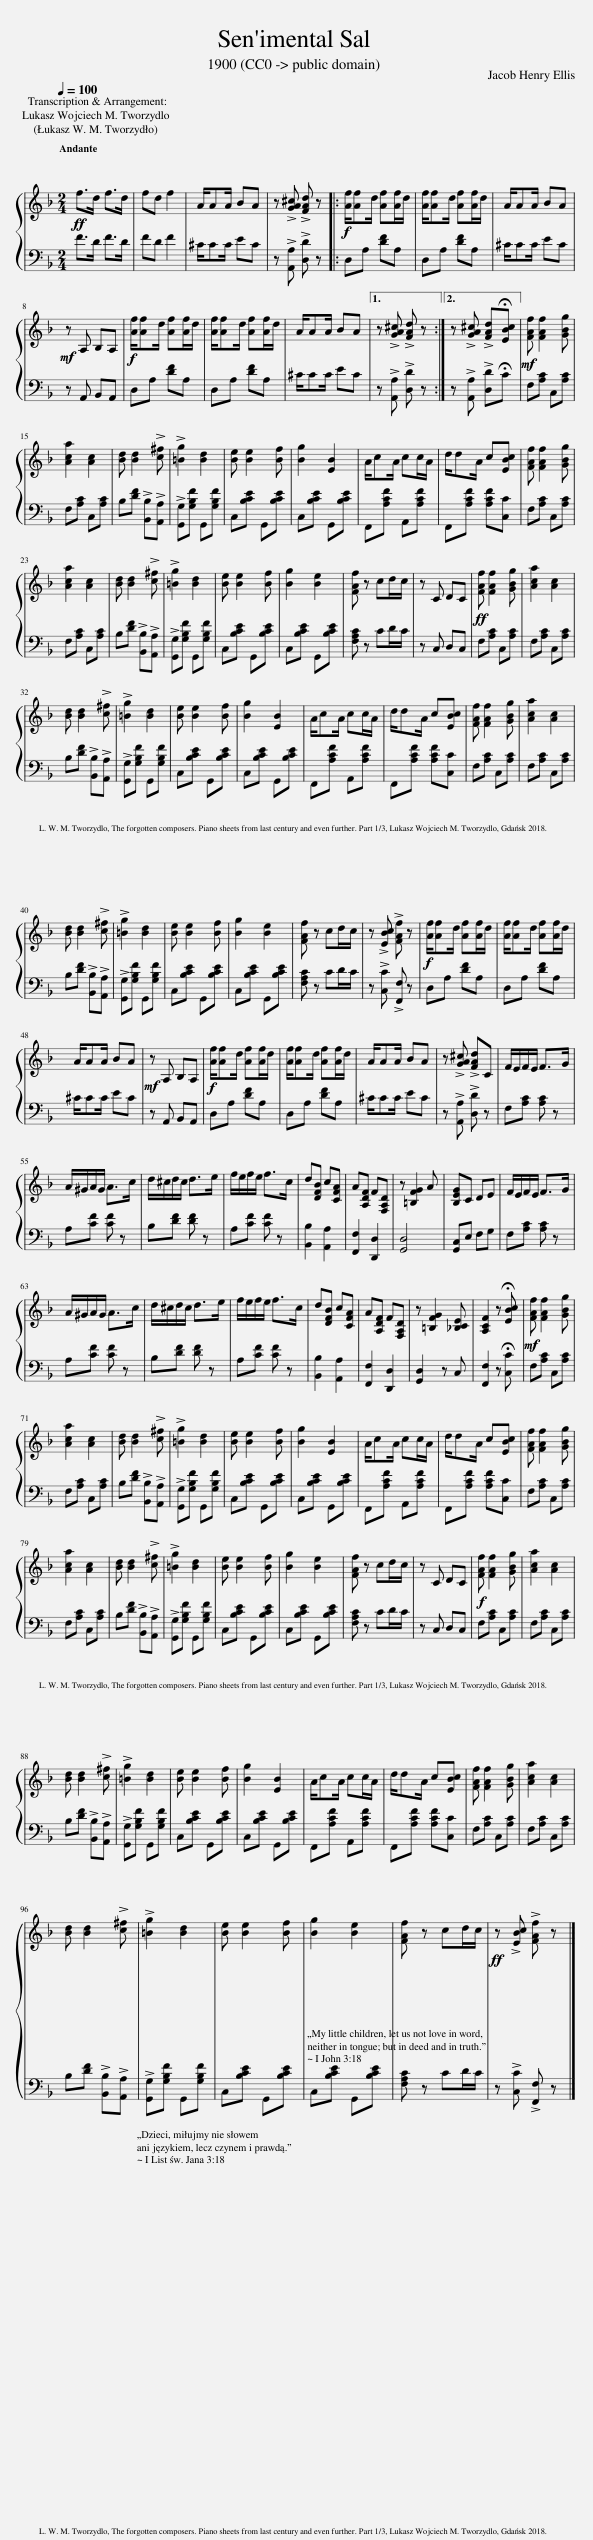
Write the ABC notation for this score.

X:1
%%score { 1 | 2 }
L:1/8
Q:1/4=100
M:2/4
I:linebreak $
K:F
V:1 treble
V:2 bass
V:1
!ff! f>d f>d | fd f2 | A/AA/ BA | z !>![GA^c] !>![FAd] z |:!f! [Af]/[Af]d/ [Af][Af]/d/ | %5
 [Af]/[Af]d/ [Af][Af]/d/ | A/AA/ BA |$!mf! z A, B,A, |!f! [Af]/[Af]d/ [Af][Af]/d/ | [Af]/[Af]d/ [Af][Af]/d/ | %10
 A/AA/ BA |1 z !>![GA^c] !>![FAd] z :|2 z !>![GA^c] !>![FAd]!fermata![EBc] ||!mf! [FAf] [FAf]2 [GBg] |$ [Aca]2 [Ac]2 | %15
 [Bd] [Bd]2 !>![c^f] | !>![=Bg]2 [Bd]2 | [Be] [Be]2 [Bf] | [Bg]2 [EB]2 | A/cA/ cc/A/ | %20
 d/dA/ c[EBc] | [FAf] [FAf]2 [GBg] |$ [Aca]2 [Ac]2 | [Bd] [Bd]2 !>![c^f] | !>![=Bg]2 [Bd]2 | %25
 [Be] [Be]2 [Bf] | [Bg]2 [Be]2 | [FAf] z cd/c/ | z C DC |!ff! [FAf] [FAf]2 [GBg] | %30
 [Aca]2 [Ac]2 |$ [Bd] [Bd]2 !>![c^f] | !>![=Bg]2 [Bd]2 | [Be] [Be]2 [Bf] | [Bg]2 [EB]2 | %35
 A/cA/ cc/A/ | d/dA/ c[EBc] | [FAf] [FAf]2 [GBg] | [Aca]2 [Ac]2 |$ [Bd] [Bd]2 !>![c^f] | %40
 !>![=Bg]2 [Bd]2 | [Be] [Be]2 [Bf] | [Bg]2 [Be]2 | [FAf] z cd/c/ | z !>![EBc] !>![FAf] z | %45
!f! [Af]/[Af]d/ [Af][Af]/d/ | [Af]/[Af]d/ [Af][Af]/d/ |$ A/AA/ BA |!mf! z A, B,A, |!f! [Af]/[Af]d/ [Af][Af]/d/ | %50
 [Af]/[Af]d/ [Af][Af]/d/ | A/AA/ BA | z !>![GA^c] !>![FAd]C | F/E/F/E/ F>G |$ A/^G/A/G/ A>c | %55
 d/^c/d/c/ d>e | f/e/f/e/ f>c | d[DFB] c[CFA] | A[A,DF] F[F,A,D] | z [=B,FG]2 A | %60
 [B,EG]C DE | F/E/F/E/ F>G |$ A/^G/A/G/ A>c | d/^c/d/c/ d>e | f/e/f/e/ f>c | %65
 d[DFB] c[CFA] | A[A,DF] F[F,A,D] | z [=B,FG]2 [_B,CE] | [A,CF]2 z !fermata![EBc] |!mf! [FAf] [FAf]2 [GBg] |$ %70
 [Aca]2 [Ac]2 | [Bd] [Bd]2 !>![c^f] | !>![=Bg]2 [Bd]2 | [Be] [Be]2 [Bf] | [Bg]2 [EB]2 | %75
 A/cA/ cc/A/ | d/dA/ c[EBc] | [FAf] [FAf]2 [GBg] |$ [Aca]2 [Ac]2 | [Bd] [Bd]2 !>![c^f] | %80
 !>![=Bg]2 [Bd]2 | [Be] [Be]2 [Bf] | [Bg]2 [Be]2 | [FAf] z cd/c/ | z C DC | %85
!f! [FAf] [FAf]2 [GBg] | [Aca]2 [Ac]2 |$ [Bd] [Bd]2 !>![c^f] | !>![=Bg]2 [Bd]2 | [Be] [Be]2 [Bf] | %90
 [Bg]2 [EB]2 | A/cA/ cc/A/ | d/dA/ c[EBc] | [FAf] [FAf]2 [GBg] | [Aca]2 [Ac]2 |$ %95
 [Bd] [Bd]2 !>![c^f] | !>![=Bg]2 [Bd]2 | [Be] [Be]2 [Bf] | [Bg]2 [Be]2 | [FAf] z cd/c/ | %100
!ff! z !>![EBc] !>![FAf] z |] %101
V:2
 F>D F>D | FD F2 | ^C/CC/ EC | z !>![A,,A,] !>![D,D] z |: D,A, [DF]A, | %5
 D,A, [DF]A, | ^C/CC/ EC |$ z A,, B,,A,, | D,A, [DF]A, | D,A, [DF]A, | %10
 ^C/CC/ EC |1 z !>![A,,A,] !>![D,D] z :|2 z !>![A,,A,] !>![D,D]!fermata!C || F,[A,C] C,[A,C] |$ F,[A,C] C,[A,C] | %15
 B,[DF] !>![B,,B,]!>![A,,A,] | !>![G,,G,][G,B,F] G,,[G,B,F] | C,[B,CE] G,,[B,CE] | C,[B,CE] G,,[B,CE] | F,,[A,CF] A,,[A,CF] | %20
 F,,[A,CF] [A,CF][C,C] | F,[A,C] C,[A,C] |$ F,[A,C] C,[A,C] | B,[DF] !>![B,,B,]!>![A,,A,] | !>![G,,G,][G,B,F] G,,[G,B,F] | %25
 C,[B,CE] G,,[B,CE] | C,[B,CE] G,,[B,CE] | [F,A,C] z CD/C/ | z C, D,C, | F,[A,C] C,[A,C] | %30
 F,[A,C] C,[A,C] |$ B,[DF] !>![B,,B,]!>![A,,A,] | !>![G,,G,][G,B,F] G,,[G,B,F] | C,[B,CE] G,,[B,CE] | C,[B,CE] G,,[B,CE] | %35
 F,,[A,CF] A,,[A,CF] | F,,[A,CF] [A,CF][C,C] | F,[A,C] C,[A,C] | F,[A,C] C,[A,C] |$ B,[DF] !>![B,,B,]!>![A,,A,] | %40
 !>![G,,G,][G,B,F] G,,[G,B,F] | C,[B,CE] G,,[B,CE] | C,[B,CE] G,,[B,CE] | [F,A,C] z CD/C/ | z !>![C,C] !>![F,,F,] z | %45
 D,A, [DF]A, | D,A, [DF]A, |$ ^C/CC/ EC | z A,, B,,A,, | D,A, [DF]A, | %50
 D,A, [DF]A, | ^C/CC/ EC | z !>![A,,A,] !>![D,D] z | F,[A,C] [A,C] z |$ A,[CF] [CF] z | %55
 B,[DF] [DF] z | A,[CF] [CF] z | [B,,B,]2 [A,,A,]2 | [F,,F,]2 [D,,D,]2 | [G,,D,]4 | %60
 [G,,C,]E, F,G, | F,[A,C] [A,C] z |$ A,[CF] [CF] z | B,[DF] [DF] z | A,[CF] [CF] z | %65
 [B,,B,]2 [A,,A,]2 | [F,,F,]2 [D,,D,]2 | [G,,D,]2 z C, | [F,,F,]2 z !fermata![C,C] | F,[A,C] C,[A,C] |$ %70
 F,[A,C] C,[A,C] | B,[DF] !>![B,,B,]!>![A,,A,] | !>![G,,G,][G,B,F] G,,[G,B,F] | C,[B,CE] G,,[B,CE] | C,[B,CE] G,,[B,CE] | %75
 F,,[A,CF] A,,[A,CF] | F,,[A,CF] [A,CF][C,C] | F,[A,C] C,[A,C] |$ F,[A,C] C,[A,C] | B,[DF] !>![B,,B,]!>![A,,A,] | %80
 !>![G,,G,][G,B,F] G,,[G,B,F] | C,[B,CE] G,,[B,CE] | C,[B,CE] G,,[B,CE] | [F,A,C] z CD/C/ | z C, D,C, | %85
 F,[A,C] C,[A,C] | F,[A,C] C,[A,C] |$ B,[DF] !>![B,,B,]!>![A,,A,] | !>![G,,G,][G,B,F] G,,[G,B,F] | C,[B,CE] G,,[B,CE] | %90
 C,[B,CE] G,,[B,CE] | F,,[A,CF] A,,[A,CF] | F,,[A,CF] [A,CF][C,C] | F,[A,C] C,[A,C] | F,[A,C] C,[A,C] |$ %95
 B,[DF] !>![B,,B,]!>![A,,A,] | !>![G,,G,][G,B,F] G,,[G,B,F] | C,[B,CE] G,,[B,CE] | C,[B,CE] G,,[B,CE] | [F,A,C] z CD/C/ | %100
 z !>![C,C] !>![F,,F,] z |] %101
